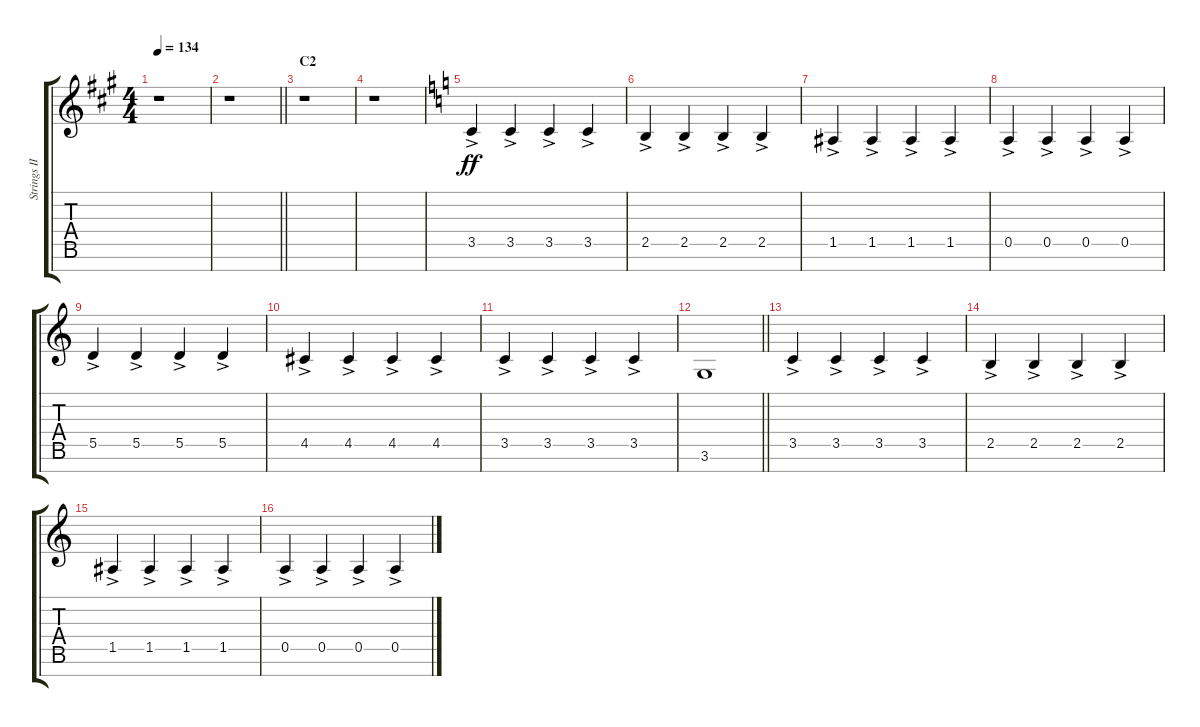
\track ("Strings II" "Strings II") {instrument stringensemble1}
\staff {score tabs}
\tuning (E5 B4 G4 D4 A3 E3 B2) {hide}
\ts (4 4)
\tempo 134
\clef g2
\ks a
r.1{dy ff} |
\barLineRight lightlight
r.1 |
\section ("" "C2")
r.1 |
r.1 |
\ks c
3.5{ac}.4 3.5{ac}.4 3.5{ac}.4 3.5{ac}.4 |
2.5{ac}.4 2.5{ac}.4 2.5{ac}.4 2.5{ac}.4 |
1.5{ac}.4 1.5{ac}.4 1.5{ac}.4 1.5{ac}.4 |
0.5{ac}.4 0.5{ac}.4 0.5{ac}.4 0.5{ac}.4 |
5.5{ac}.4 5.5{ac}.4 5.5{ac}.4 5.5{ac}.4 |
4.5{ac}.4 4.5{ac}.4 4.5{ac}.4 4.5{ac}.4 |
3.5{ac}.4 3.5{ac}.4 3.5{ac}.4 3.5{ac}.4 |
\barLineRight lightlight
3.6.1 |
3.5{ac}.4 3.5{ac}.4 3.5{ac}.4 3.5{ac}.4 |
2.5{ac}.4 2.5{ac}.4 2.5{ac}.4 2.5{ac}.4 |
1.5{ac}.4 1.5{ac}.4 1.5{ac}.4 1.5{ac}.4 |
0.5{ac}.4 0.5{ac}.4 0.5{ac}.4 0.5{ac}.4
